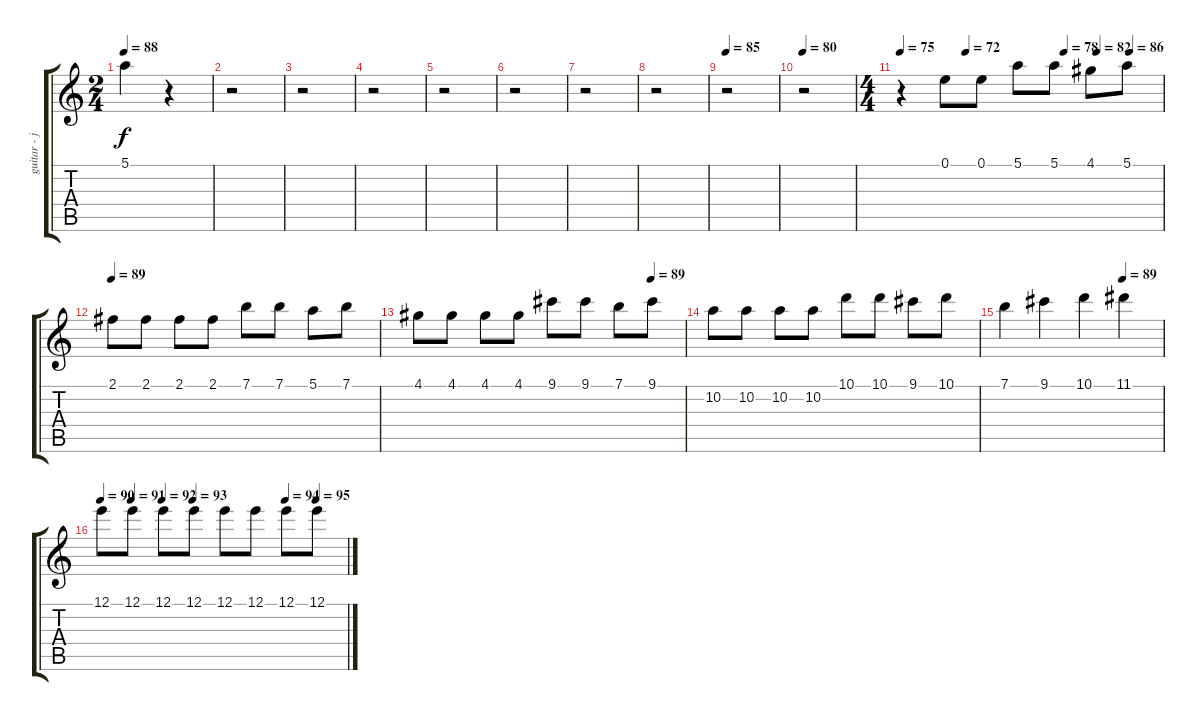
\track ("guitar - jubing" "guitar - j") {instrument acousticguitarnylon}
\staff {score tabs}
\tuning (E4 B3 G3 D3 A2 E2) {hide}
\ts (2 4)
\tempo 88
\clef g2
\ks c
5.1.4{dy f} r.4 |
r.2 |
r.2 |
r.2 |
r.2 |
r.2 |
r.2 |
r.2 |
\tempo 85
r.2 |
\tempo 80
r.2 |
\ts (4 4)
\tempo 75
\tempo (72 0.25)
\tempo (78 0.625)
\tempo (82 0.75)
\tempo (86 0.875)
r.4 0.1.8 0.1.8 5.1.8 5.1.8 4.1.8 5.1.8 |
\tempo 89
2.1.8 2.1.8 2.1.8 2.1.8 7.1.8 7.1.8 5.1.8 7.1.8 |
\tempo (89 0.875)
4.1.8 4.1.8 4.1.8 4.1.8 9.1.8 9.1.8 7.1.8 9.1.8 |
10.2.8 10.2.8 10.2.8 10.2.8 10.1.8 10.1.8 9.1.8 10.1.8 |
\tempo (89 0.75)
7.1.4 9.1.4 10.1.4 11.1.4 |
\tempo 90
\tempo (91 0.125)
\tempo (92 0.25)
\tempo (93 0.375)
\tempo (94 0.75)
\tempo (95 0.875)
12.1.8 12.1.8 12.1.8 12.1.8 12.1.8 12.1.8 12.1.8 12.1.8
